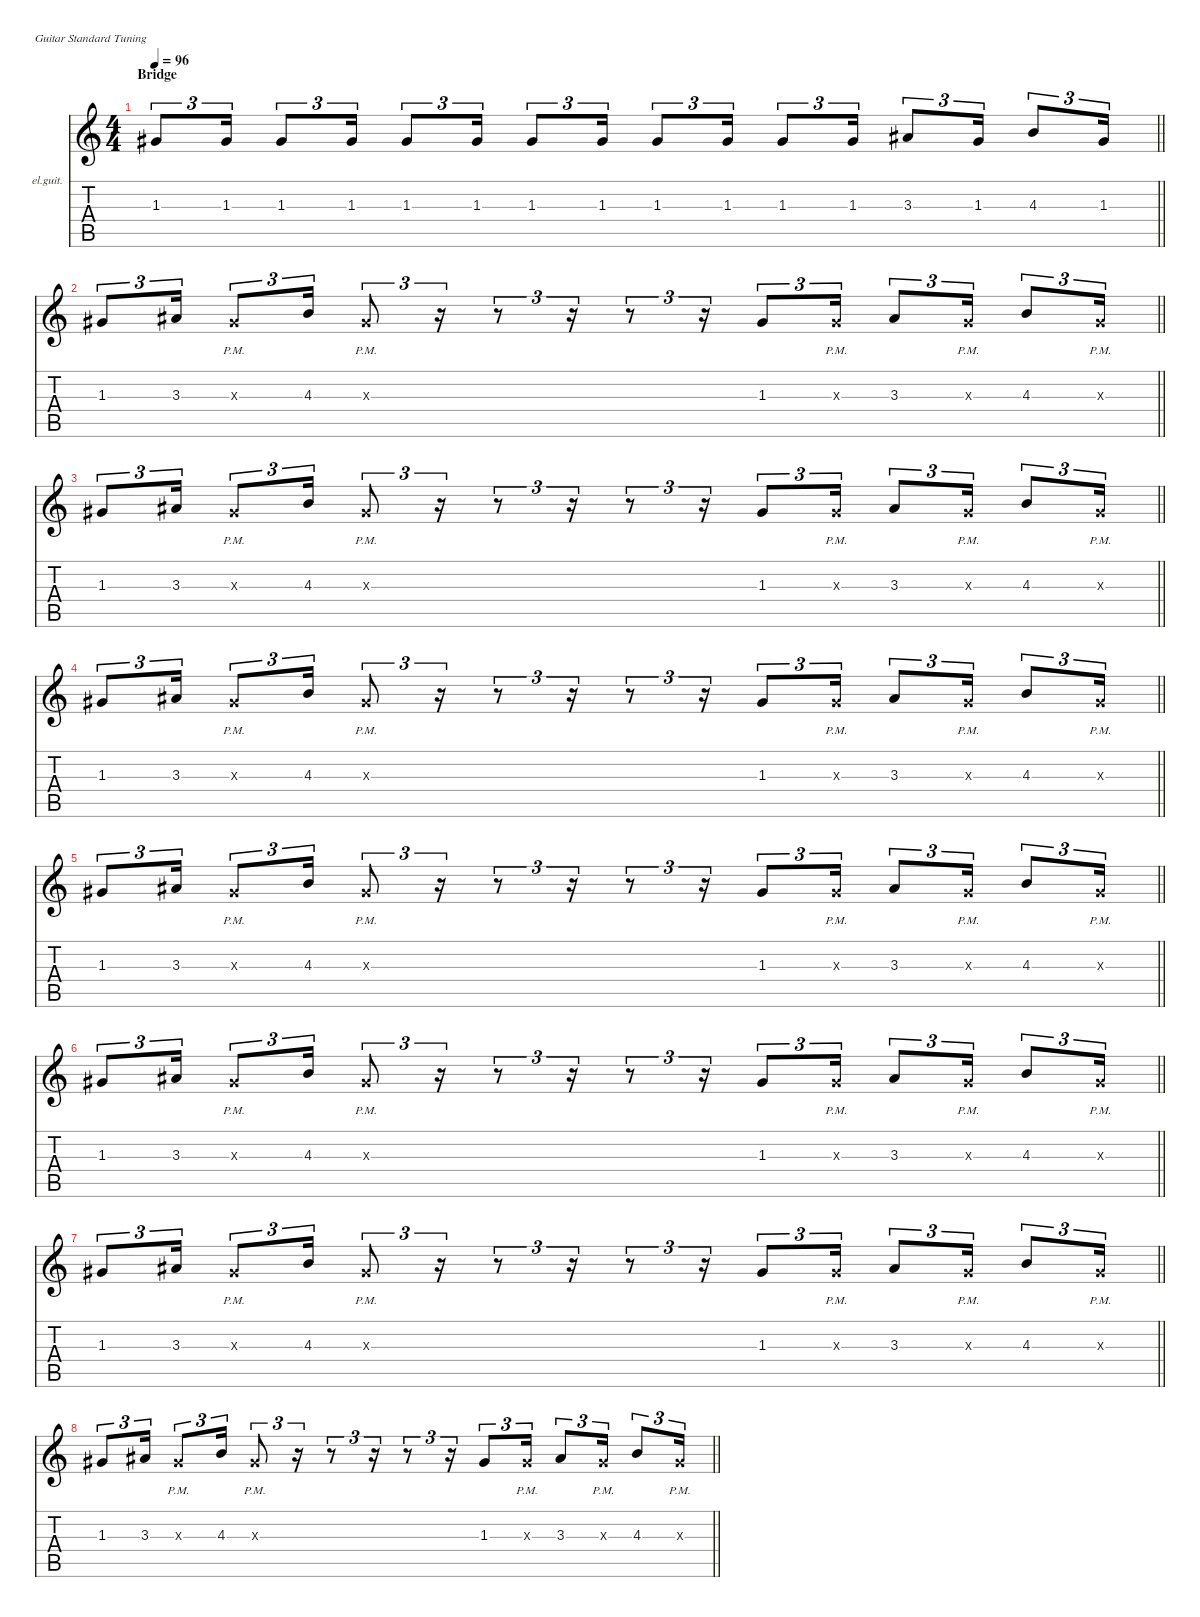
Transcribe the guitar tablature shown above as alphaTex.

\defaultSystemsLayout 4
\hideDynamics
\bracketExtendMode nobrackets
\firstSystemTrackNameOrientation horizontal
\otherSystemsTrackNameOrientation horizontal
\track ("Guitar (riff)" "el.guit.") {instrument electricguitarclean}
\staff {score tabs}
\tuning (E4 B3 G3 D3 A2 E2)
\ts (4 4)
\section ("" "Bridge")
\tempo 96
\clef g2
\barLineRight lightlight
\ks c
1.3{acc #}.8{tu (3 2) dy f beam Up} 1.3{acc #}.16{tu (3 2) beam Up} 1.3{acc #}.8{tu (3 2) beam Up} 1.3{acc #}.16{tu (3 2) dy mf beam Up} 1.3{acc #}.8{tu (3 2) beam Up} 1.3{acc #}.16{tu (3 2) beam Up} 1.3{acc #}.8{tu (3 2) dy mp beam Up} 1.3{acc #}.16{tu (3 2) beam Up} 1.3{acc #}.8{tu (3 2) dy mf beam Up} 1.3{acc #}.16{tu (3 2) beam Up} 1.3{acc #}.8{tu (3 2) dy mp beam Up} 1.3{acc #}.16{tu (3 2) beam Up} 3.3{acc #}.8{tu (3 2) beam Up} 1.3{acc #}.16{tu (3 2) beam Up} 4.3.8{tu (3 2) beam Up} 1.3{acc #}.16{tu (3 2) beam Up} |
\barLineRight lightlight
1.3{acc #}.8{tu (3 2) beam Up} 3.3{acc #}.16{tu (3 2) beam Up} 1.3{pm x acc #}.8{tu (3 2) beam Up} 4.3.16{tu (3 2) beam Up} 1.3{pm x acc #}.8{tu (3 2) beam Up} r.16{tu (3 2) beam Up} r.8{tu (3 2) beam Up} r.16{tu (3 2) beam Up} r.8{tu (3 2) beam Up} r.16{tu (3 2) beam Up} 1.3{acc #}.8{tu (3 2) beam Up} 1.3{pm x acc #}.16{tu (3 2) beam Up} 3.3{acc #}.8{tu (3 2) beam Up} 1.3{pm x acc #}.16{tu (3 2) beam Up} 4.3.8{tu (3 2) beam Up} 1.3{pm x acc #}.16{tu (3 2) beam Up} |
\barLineRight lightlight
1.3{acc #}.8{tu (3 2) beam Up} 3.3{acc #}.16{tu (3 2) beam Up} 1.3{pm x acc #}.8{tu (3 2) beam Up} 4.3.16{tu (3 2) beam Up} 1.3{pm x acc #}.8{tu (3 2) beam Up} r.16{tu (3 2) beam Up} r.8{tu (3 2) beam Up} r.16{tu (3 2) beam Up} r.8{tu (3 2) beam Up} r.16{tu (3 2) beam Up} 1.3{acc #}.8{tu (3 2) beam Up} 1.3{pm x acc #}.16{tu (3 2) beam Up} 3.3{acc #}.8{tu (3 2) beam Up} 1.3{pm x acc #}.16{tu (3 2) beam Up} 4.3.8{tu (3 2) beam Up} 1.3{pm x acc #}.16{tu (3 2) beam Up} |
\barLineRight lightlight
1.3{acc #}.8{tu (3 2) beam Up} 3.3{acc #}.16{tu (3 2) beam Up} 1.3{pm x acc #}.8{tu (3 2) beam Up} 4.3.16{tu (3 2) beam Up} 1.3{pm x acc #}.8{tu (3 2) beam Up} r.16{tu (3 2) beam Up} r.8{tu (3 2) beam Up} r.16{tu (3 2) beam Up} r.8{tu (3 2) beam Up} r.16{tu (3 2) beam Up} 1.3{acc #}.8{tu (3 2) beam Up} 1.3{pm x acc #}.16{tu (3 2) beam Up} 3.3{acc #}.8{tu (3 2) beam Up} 1.3{pm x acc #}.16{tu (3 2) beam Up} 4.3.8{tu (3 2) beam Up} 1.3{pm x acc #}.16{tu (3 2) beam Up} |
\barLineRight lightlight
1.3{acc #}.8{tu (3 2) beam Up} 3.3{acc #}.16{tu (3 2) beam Up} 1.3{pm x acc #}.8{tu (3 2) beam Up} 4.3.16{tu (3 2) beam Up} 1.3{pm x acc #}.8{tu (3 2) beam Up} r.16{tu (3 2) beam Up} r.8{tu (3 2) beam Up} r.16{tu (3 2) beam Up} r.8{tu (3 2) beam Up} r.16{tu (3 2) beam Up} 1.3{acc #}.8{tu (3 2) beam Up} 1.3{pm x acc #}.16{tu (3 2) beam Up} 3.3{acc #}.8{tu (3 2) beam Up} 1.3{pm x acc #}.16{tu (3 2) beam Up} 4.3.8{tu (3 2) beam Up} 1.3{pm x acc #}.16{tu (3 2) beam Up} |
\barLineRight lightlight
1.3{acc #}.8{tu (3 2) beam Up} 3.3{acc #}.16{tu (3 2) beam Up} 1.3{pm x acc #}.8{tu (3 2) beam Up} 4.3.16{tu (3 2) beam Up} 1.3{pm x acc #}.8{tu (3 2) beam Up} r.16{tu (3 2) beam Up} r.8{tu (3 2) beam Up} r.16{tu (3 2) beam Up} r.8{tu (3 2) beam Up} r.16{tu (3 2) beam Up} 1.3{acc #}.8{tu (3 2) beam Up} 1.3{pm x acc #}.16{tu (3 2) beam Up} 3.3{acc #}.8{tu (3 2) beam Up} 1.3{pm x acc #}.16{tu (3 2) beam Up} 4.3.8{tu (3 2) beam Up} 1.3{pm x acc #}.16{tu (3 2) beam Up} |
\barLineRight lightlight
1.3{acc #}.8{tu (3 2) beam Up} 3.3{acc #}.16{tu (3 2) beam Up} 1.3{pm x acc #}.8{tu (3 2) beam Up} 4.3.16{tu (3 2) beam Up} 1.3{pm x acc #}.8{tu (3 2) beam Up} r.16{tu (3 2) beam Up} r.8{tu (3 2) beam Up} r.16{tu (3 2) beam Up} r.8{tu (3 2) beam Up} r.16{tu (3 2) beam Up} 1.3{acc #}.8{tu (3 2) beam Up} 1.3{pm x acc #}.16{tu (3 2) beam Up} 3.3{acc #}.8{tu (3 2) beam Up} 1.3{pm x acc #}.16{tu (3 2) beam Up} 4.3.8{tu (3 2) beam Up} 1.3{pm x acc #}.16{tu (3 2) beam Up} |
\barLineRight lightlight
1.3{acc #}.8{tu (3 2) beam Up} 3.3{acc #}.16{tu (3 2) beam Up} 1.3{pm x acc #}.8{tu (3 2) beam Up} 4.3.16{tu (3 2) beam Up} 1.3{pm x acc #}.8{tu (3 2) beam Up} r.16{tu (3 2) beam Up} r.8{tu (3 2) beam Up} r.16{tu (3 2) beam Up} r.8{tu (3 2) beam Up} r.16{tu (3 2) beam Up} 1.3{acc #}.8{tu (3 2) beam Up} 1.3{pm x acc #}.16{tu (3 2) beam Up} 3.3{acc #}.8{tu (3 2) beam Up} 1.3{pm x acc #}.16{tu (3 2) beam Up} 4.3.8{tu (3 2) beam Up} 1.3{pm x acc #}.16{tu (3 2) beam Up}
